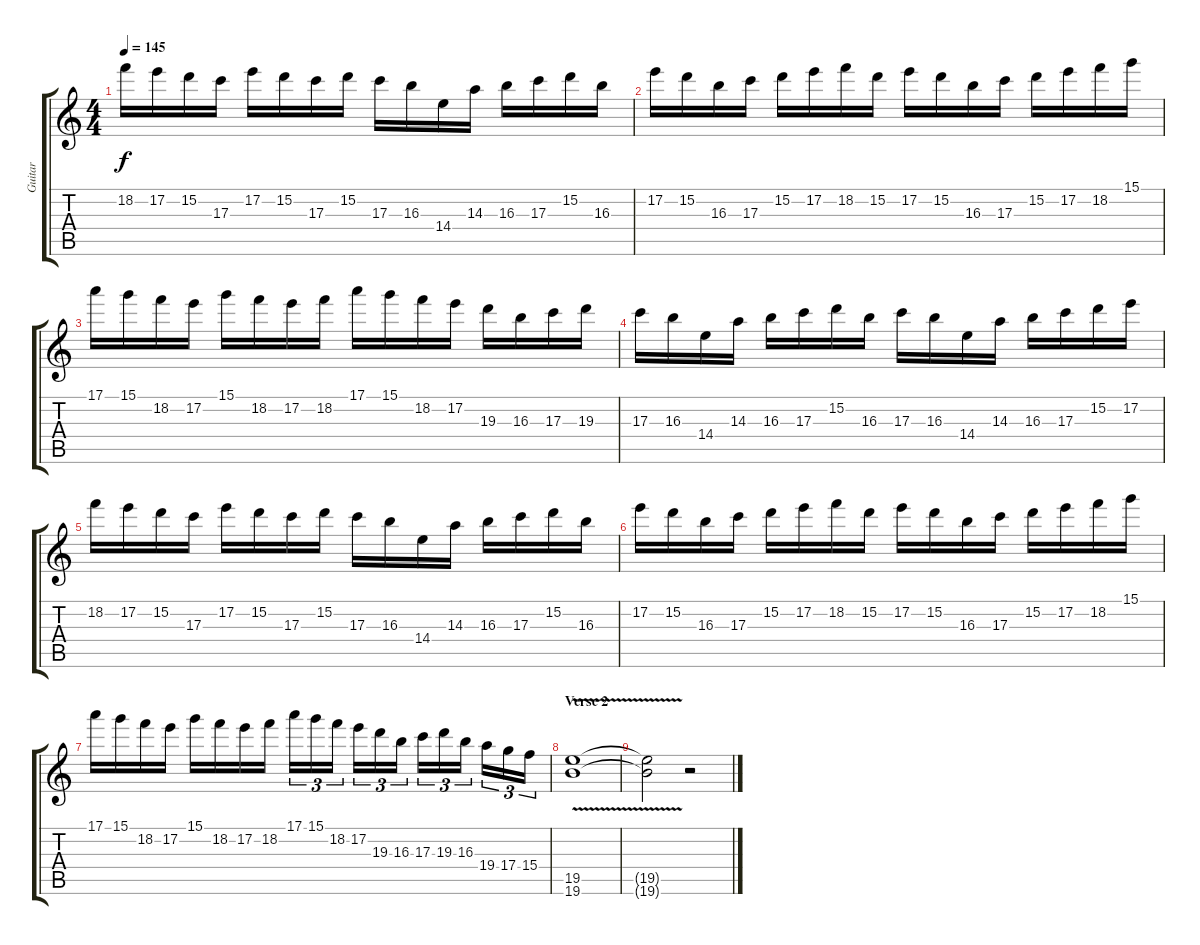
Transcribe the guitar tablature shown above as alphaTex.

\track ("Guitar" "Guitar") {instrument overdrivenguitar}
\staff {score tabs}
\tuning (E4 B3 G3 D3 A2 E2) {hide}
\ts (4 4)
\tempo 145
\clef g2
\ks c
18.2.16{dy f} 17.2.16 15.2.16 17.3.16 17.2.16 15.2.16 17.3.16 15.2.16 17.3.16 16.3.16 14.4.16 14.3.16 16.3.16 17.3.16 15.2.16 16.3.16 |
17.2.16 15.2.16 16.3.16 17.3.16 15.2.16 17.2.16 18.2.16 15.2.16 17.2.16 15.2.16 16.3.16 17.3.16 15.2.16 17.2.16 18.2.16 15.1.16 |
17.1.16 15.1.16 18.2.16 17.2.16 15.1.16 18.2.16 17.2.16 18.2.16 17.1.16 15.1.16 18.2.16 17.2.16 19.3.16 16.3.16 17.3.16 19.3.16 |
17.3.16{balance 13} 16.3.16 14.4.16 14.3.16 16.3.16 17.3.16 15.2.16 16.3.16 17.3.16 16.3.16 14.4.16 14.3.16 16.3.16 17.3.16 15.2.16 17.2.16 |
18.2.16 17.2.16 15.2.16 17.3.16 17.2.16 15.2.16 17.3.16 15.2.16 17.3.16 16.3.16 14.4.16 14.3.16 16.3.16 17.3.16 15.2.16 16.3.16 |
17.2.16 15.2.16 16.3.16 17.3.16 15.2.16 17.2.16 18.2.16 15.2.16 17.2.16 15.2.16 16.3.16 17.3.16 15.2.16 17.2.16 18.2.16 15.1.16 |
17.1.16 15.1.16 18.2.16 17.2.16 15.1.16 18.2.16 17.2.16 18.2.16 17.1.16{tu (3 2)} 15.1.16{tu (3 2)} 18.2.16{tu (3 2)} 17.2.16{tu (3 2)} 19.3.16{tu (3 2)} 16.3.16{tu (3 2)} 17.3.16{tu (3 2)} 19.3.16{tu (3 2)} 16.3.16{tu (3 2)} 19.4.16{tu (3 2)} 17.4.16{tu (3 2)} 15.4.16{tu (3 2)} |
\section ("" "Verse 2")
(19.5{v} 19.6{v}).1{volume 3 balance 8} |
(19.5{t} 19.6{t}).2 r.2
